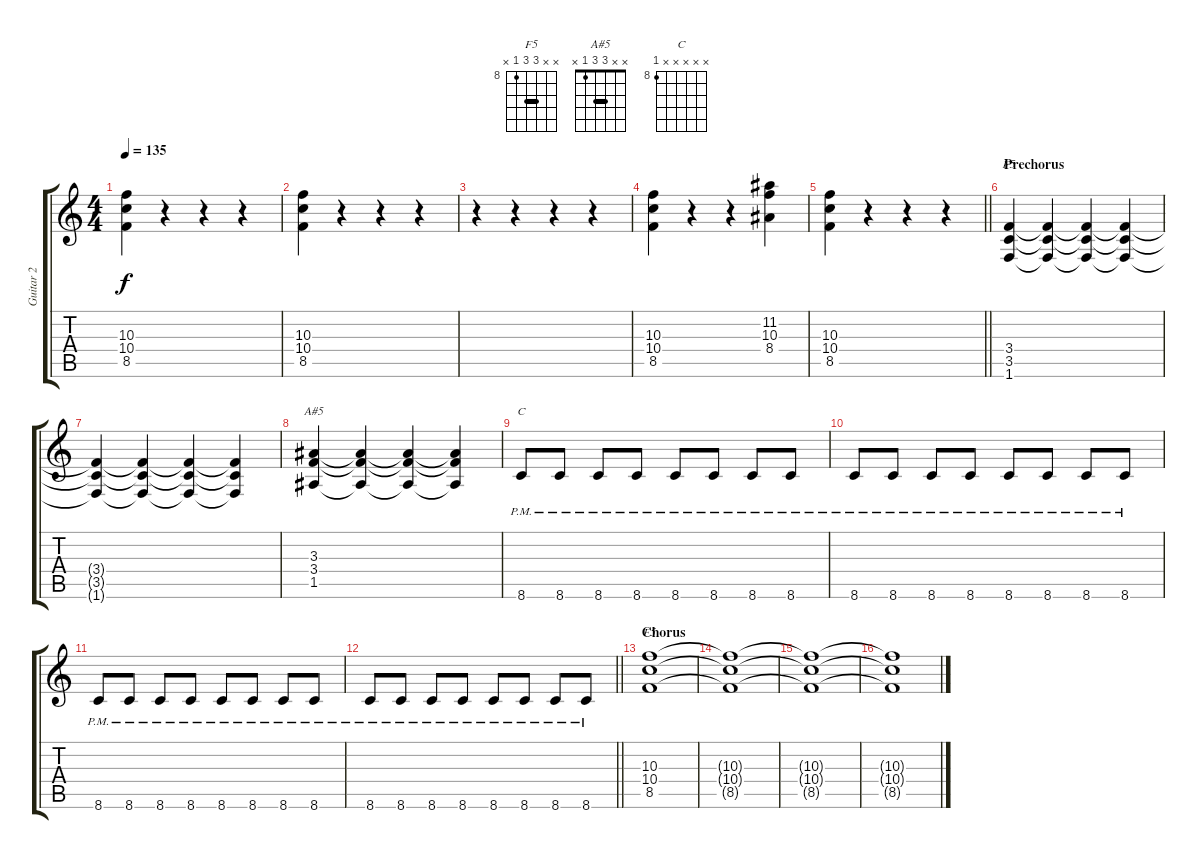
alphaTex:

\track ("Guitar 2" "Guitar 2") {instrument distortionguitar}
\staff {score tabs}
\tuning (E4 B3 G3 D3 A2 E2) {hide}
\chord ("F5" x x x 3 3 1) {barre 3}
\chord ("A#5" x x 3 3 1 x) {barre 3}
\chord ("C" x x x x x 8) {firstfret 8}
\chord ("F5" x x 10 10 8 x) {firstfret 8 barre 10}
\ts (4 4)
\tempo 135
\clef g2
\ks c
(10.3 10.4 8.5).4{dy f} r.4 r.4 r.4 |
(10.3 10.4 8.5).4 r.4 r.4 r.4 |
r.4 r.4 r.4 r.4 |
(10.3 10.4 8.5).4 r.4 r.4 (11.2 10.3 8.4).4 |
\barLineRight lightlight
(10.3 10.4 8.5).4 r.4 r.4 r.4 |
\section ("" "Prechorus")
(3.4 3.5 1.6).4{ch "F5"} (3.4{t} 3.5{t} 1.6{t}).4 (3.4{t} 3.5{t} 1.6{t}).4 (3.4{t} 3.5{t} 1.6{t}).4 |
(3.4{t} 3.5{t} 1.6{t}).4 (3.4{t} 3.5{t} 1.6{t}).4 (3.4{t} 3.5{t} 1.6{t}).4 (3.4{t} 3.5{t} 1.6{t}).4 |
(3.3 3.4 1.5).4{ch "A#5"} (3.3{t} 3.4{t} 1.5{t}).4 (3.3{t} 3.4{t} 1.5{t}).4 (3.3{t} 3.4{t} 1.5{t}).4 |
8.6{pm}.8{ch "C" volume 16} 8.6{pm}.8 8.6{pm}.8 8.6{pm}.8 8.6{pm}.8 8.6{pm}.8 8.6{pm}.8 8.6{pm}.8 |
8.6{pm}.8 8.6{pm}.8 8.6{pm}.8 8.6{pm}.8 8.6{pm}.8 8.6{pm}.8 8.6{pm}.8 8.6{pm}.8 |
8.6{pm}.8 8.6{pm}.8 8.6{pm}.8 8.6{pm}.8 8.6{pm}.8 8.6{pm}.8 8.6{pm}.8 8.6{pm}.8 |
\barLineRight lightlight
8.6{pm}.8 8.6{pm}.8 8.6{pm}.8 8.6{pm}.8 8.6{pm}.8 8.6{pm}.8 8.6{pm}.8 8.6{pm}.8 |
\section ("" "Chorus")
(10.3 10.4 8.5).1{ch "F5"} |
(10.3{t} 10.4{t} 8.5{t}).1 |
(10.3{t} 10.4{t} 8.5{t}).1 |
(10.3{t} 10.4{t} 8.5{t}).1
